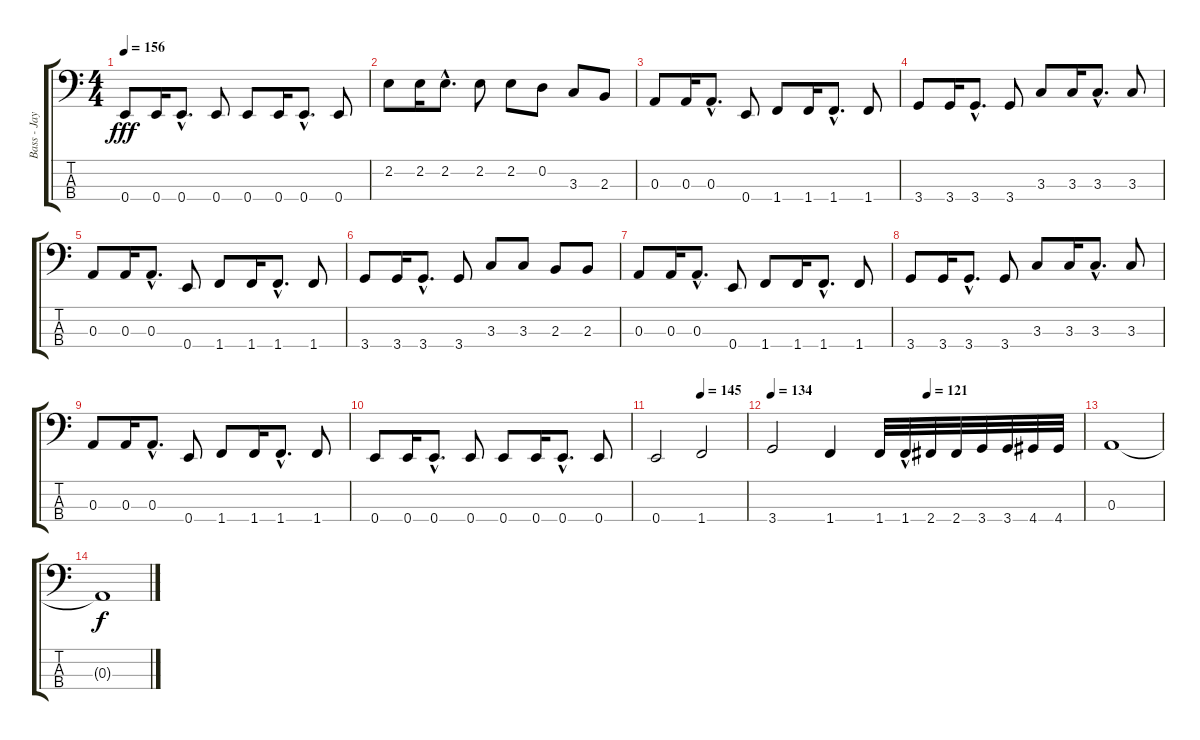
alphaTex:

\track ("Bass - Jay Bentley" "Bass - Jay") {instrument electricbassfinger}
\staff {score tabs}
\tuning (G2 D2 A1 E1) {hide}
\ts (4 4)
\tempo 156
\clef f4
\ks c
0.4.8{dy fff} 0.4.16 0.4{hac}.8{d} 0.4.8 0.4.8 0.4.16 0.4{hac}.8{d} 0.4.8 |
2.2.8 2.2.16 2.2{hac}.8{d} 2.2.8 2.2.8 0.2.8 3.3.8 2.3.8 |
0.3.8 0.3.16 0.3{hac}.8{d} 0.4.8 1.4.8 1.4.16 1.4{hac}.8{d} 1.4.8 |
3.4.8 3.4.16 3.4{hac}.8{d} 3.4.8 3.3.8 3.3.16 3.3{hac}.8{d} 3.3.8 |
0.3.8 0.3.16 0.3{hac}.8{d} 0.4.8 1.4.8 1.4.16 1.4{hac}.8{d} 1.4.8 |
3.4.8 3.4.16 3.4{hac}.8{d} 3.4.8 3.3.8 3.3.8 2.3.8 2.3.8 |
0.3.8 0.3.16 0.3{hac}.8{d} 0.4.8 1.4.8 1.4.16 1.4{hac}.8{d} 1.4.8 |
3.4.8 3.4.16 3.4{hac}.8{d} 3.4.8 3.3.8 3.3.16 3.3{hac}.8{d} 3.3.8 |
0.3.8 0.3.16 0.3{hac}.8{d} 0.4.8 1.4.8 1.4.16 1.4{hac}.8{d} 1.4.8 |
0.4.8 0.4.16 0.4{hac}.8{d} 0.4.8 0.4.8 0.4.16 0.4{hac}.8{d} 0.4.8 |
\tempo (145 0.5)
0.4.2 1.4.2 |
\tempo 134
\tempo (121 0.5)
3.4.2 1.4.4 1.4.32 1.4{hac}.32 2.4.32 2.4.32 3.4.32 3.4.32 4.4.32 4.4.32 |
0.3.1 |
0.3{t}.1{dy f}
